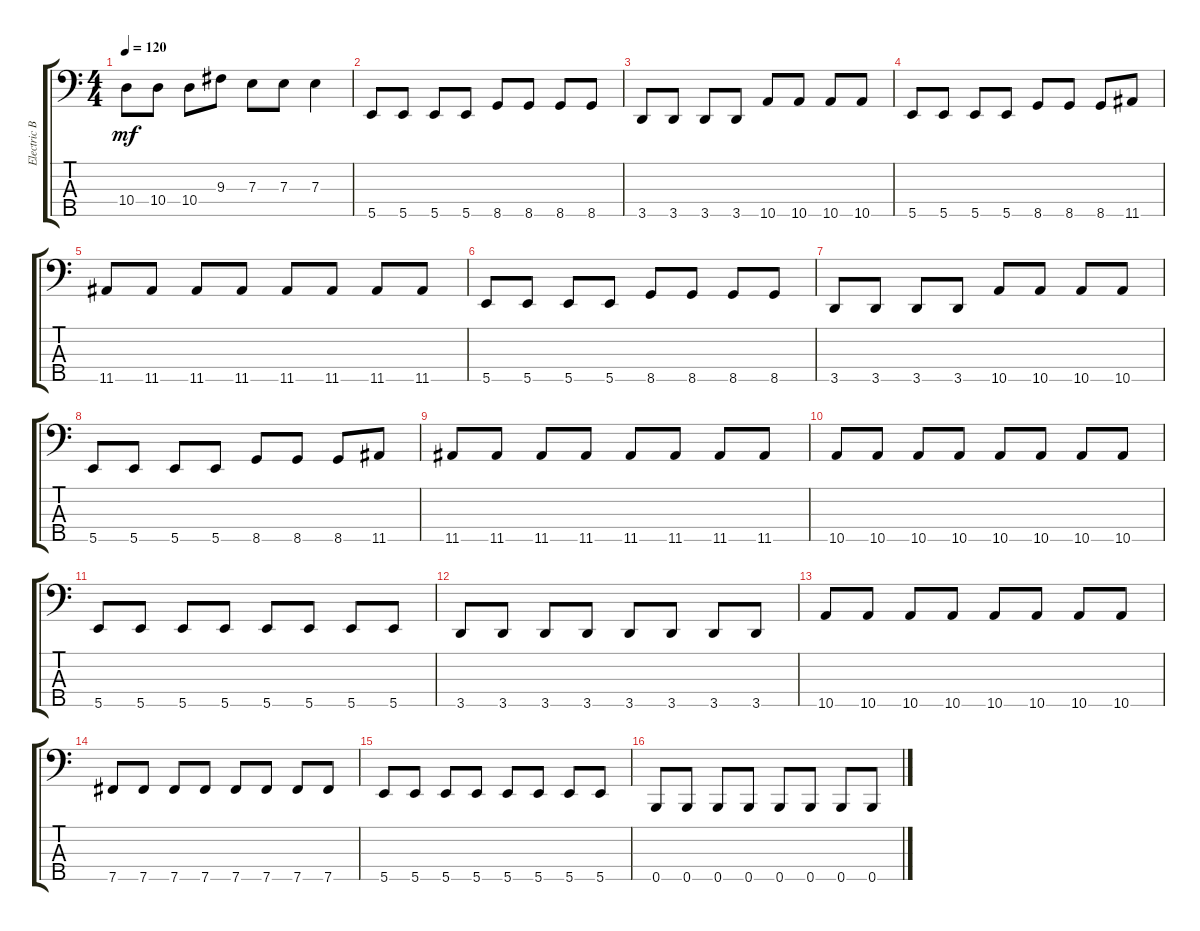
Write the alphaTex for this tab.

\track ("Electric Bass" "Electric B") {instrument electricbassfinger}
\staff {score tabs}
\tuning (G2 D2 A1 E1 B0) {hide}
\ts (4 4)
\tempo 120
\clef f4
\ks c
10.4.8{dy mf} 10.4.8 10.4.8 9.3.8 7.3.8 7.3.8 7.3.4 |
5.5.8 5.5.8 5.5.8 5.5.8 8.5.8 8.5.8 8.5.8 8.5.8 |
3.5.8 3.5.8 3.5.8 3.5.8 10.5.8 10.5.8 10.5.8 10.5.8 |
5.5.8 5.5.8 5.5.8 5.5.8 8.5.8 8.5.8 8.5.8 11.5.8 |
11.5.8 11.5.8 11.5.8 11.5.8 11.5.8 11.5.8 11.5.8 11.5.8 |
5.5.8 5.5.8 5.5.8 5.5.8 8.5.8 8.5.8 8.5.8 8.5.8 |
3.5.8 3.5.8 3.5.8 3.5.8 10.5.8 10.5.8 10.5.8 10.5.8 |
5.5.8 5.5.8 5.5.8 5.5.8 8.5.8 8.5.8 8.5.8 11.5.8 |
11.5.8 11.5.8 11.5.8 11.5.8 11.5.8 11.5.8 11.5.8 11.5.8 |
10.5.8 10.5.8 10.5.8 10.5.8 10.5.8 10.5.8 10.5.8 10.5.8 |
5.5.8 5.5.8 5.5.8 5.5.8 5.5.8 5.5.8 5.5.8 5.5.8 |
3.5.8 3.5.8 3.5.8 3.5.8 3.5.8 3.5.8 3.5.8 3.5.8 |
10.5.8 10.5.8 10.5.8 10.5.8 10.5.8 10.5.8 10.5.8 10.5.8 |
7.5.8 7.5.8 7.5.8 7.5.8 7.5.8 7.5.8 7.5.8 7.5.8 |
5.5.8 5.5.8 5.5.8 5.5.8 5.5.8 5.5.8 5.5.8 5.5.8 |
0.5.8 0.5.8 0.5.8 0.5.8 0.5.8 0.5.8 0.5.8 0.5.8
